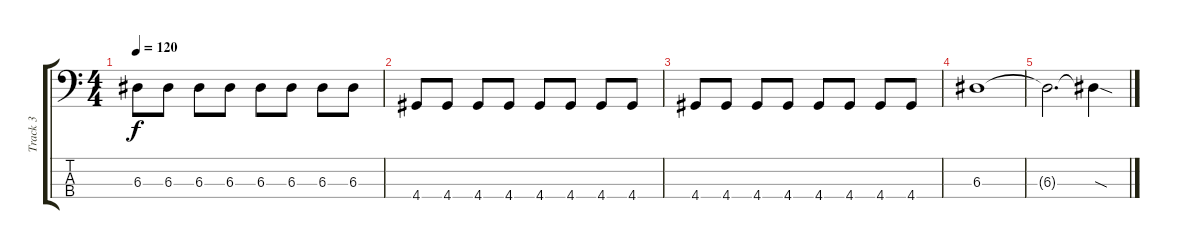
\track ("Track 3" "Track 3") {instrument electricbassfinger}
\staff {score tabs}
\tuning (G2 D2 A1 E1) {hide}
\ts (4 4)
\tempo 120
\clef f4
\ks c
6.3.8{dy f} 6.3.8 6.3.8 6.3.8 6.3.8 6.3.8 6.3.8 6.3.8 |
4.4.8 4.4.8 4.4.8 4.4.8 4.4.8 4.4.8 4.4.8 4.4.8 |
4.4.8 4.4.8 4.4.8 4.4.8 4.4.8 4.4.8 4.4.8 4.4.8 |
6.3.1 |
6.3{t}.2{d} 6.3{sod t}.4
